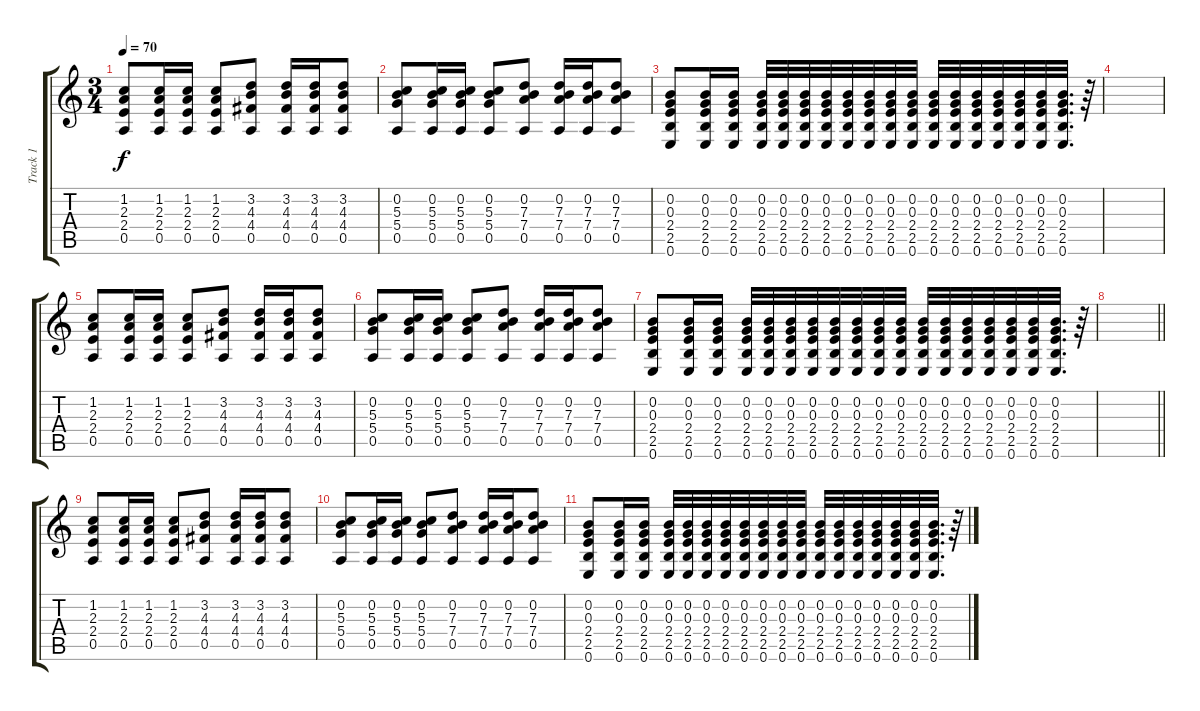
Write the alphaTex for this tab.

\track ("Track 1" "Track 1") {instrument acousticguitarsteel}
\staff {score tabs}
\tuning (E4 B3 G3 D3 A2 E2) {hide}
\ts (3 4)
\tempo 70
\clef g2
\ks c
(1.2 2.3 2.4 0.5).8{dy f} (1.2 2.3 2.4 0.5).16 (1.2 2.3 2.4 0.5).16 (1.2 2.3 2.4 0.5).8 (3.2 4.3 4.4 0.5).8 (3.2 4.3 4.4 0.5).16 (3.2 4.3 4.4 0.5).16 (3.2 4.3 4.4 0.5).8 |
(0.2 5.3 5.4 0.5).8 (0.2 5.3 5.4 0.5).16 (0.2 5.3 5.4 0.5).16 (0.2 5.3 5.4 0.5).8 (0.2 7.3 7.4 0.5).8 (0.2 7.3 7.4 0.5).16 (0.2 7.3 7.4 0.5).16 (0.2 7.3 7.4 0.5).8 |
(0.2 0.3 2.4 2.5 0.6).8 (0.2 0.3 2.4 2.5 0.6).16 (0.2 0.3 2.4 2.5 0.6).16 (0.2 0.3 2.4 2.5 0.6).32 (0.2 0.3 2.4 2.5 0.6).32 (0.2 0.3 2.4 2.5 0.6).32 (0.2 0.3 2.4 2.5 0.6).32 (0.2 0.3 2.4 2.5 0.6).32 (0.2 0.3 2.4 2.5 0.6).32 (0.2 0.3 2.4 2.5 0.6).32 (0.2 0.3 2.4 2.5 0.6).32 (0.2 0.3 2.4 2.5 0.6).32 (0.2 0.3 2.4 2.5 0.6).32 (0.2 0.3 2.4 2.5 0.6).32 (0.2 0.3 2.4 2.5 0.6).32 (0.2 0.3 2.4 2.5 0.6).32 (0.2 0.3 2.4 2.5 0.6).32 (0.2 0.3 2.4 2.5 0.6).32{d} r.64 |
|
(1.2 2.3 2.4 0.5).8 (1.2 2.3 2.4 0.5).16 (1.2 2.3 2.4 0.5).16 (1.2 2.3 2.4 0.5).8 (3.2 4.3 4.4 0.5).8 (3.2 4.3 4.4 0.5).16 (3.2 4.3 4.4 0.5).16 (3.2 4.3 4.4 0.5).8 |
(0.2 5.3 5.4 0.5).8 (0.2 5.3 5.4 0.5).16 (0.2 5.3 5.4 0.5).16 (0.2 5.3 5.4 0.5).8 (0.2 7.3 7.4 0.5).8 (0.2 7.3 7.4 0.5).16 (0.2 7.3 7.4 0.5).16 (0.2 7.3 7.4 0.5).8 |
(0.2 0.3 2.4 2.5 0.6).8 (0.2 0.3 2.4 2.5 0.6).16 (0.2 0.3 2.4 2.5 0.6).16 (0.2 0.3 2.4 2.5 0.6).32 (0.2 0.3 2.4 2.5 0.6).32 (0.2 0.3 2.4 2.5 0.6).32 (0.2 0.3 2.4 2.5 0.6).32 (0.2 0.3 2.4 2.5 0.6).32 (0.2 0.3 2.4 2.5 0.6).32 (0.2 0.3 2.4 2.5 0.6).32 (0.2 0.3 2.4 2.5 0.6).32 (0.2 0.3 2.4 2.5 0.6).32 (0.2 0.3 2.4 2.5 0.6).32 (0.2 0.3 2.4 2.5 0.6).32 (0.2 0.3 2.4 2.5 0.6).32 (0.2 0.3 2.4 2.5 0.6).32 (0.2 0.3 2.4 2.5 0.6).32 (0.2 0.3 2.4 2.5 0.6).32{d} r.64 |
\barLineRight lightlight
|
(1.2 2.3 2.4 0.5).8 (1.2 2.3 2.4 0.5).16 (1.2 2.3 2.4 0.5).16 (1.2 2.3 2.4 0.5).8 (3.2 4.3 4.4 0.5).8 (3.2 4.3 4.4 0.5).16 (3.2 4.3 4.4 0.5).16 (3.2 4.3 4.4 0.5).8 |
(0.2 5.3 5.4 0.5).8 (0.2 5.3 5.4 0.5).16 (0.2 5.3 5.4 0.5).16 (0.2 5.3 5.4 0.5).8 (0.2 7.3 7.4 0.5).8 (0.2 7.3 7.4 0.5).16 (0.2 7.3 7.4 0.5).16 (0.2 7.3 7.4 0.5).8 |
(0.2 0.3 2.4 2.5 0.6).8 (0.2 0.3 2.4 2.5 0.6).16 (0.2 0.3 2.4 2.5 0.6).16 (0.2 0.3 2.4 2.5 0.6).32 (0.2 0.3 2.4 2.5 0.6).32 (0.2 0.3 2.4 2.5 0.6).32 (0.2 0.3 2.4 2.5 0.6).32 (0.2 0.3 2.4 2.5 0.6).32 (0.2 0.3 2.4 2.5 0.6).32 (0.2 0.3 2.4 2.5 0.6).32 (0.2 0.3 2.4 2.5 0.6).32 (0.2 0.3 2.4 2.5 0.6).32 (0.2 0.3 2.4 2.5 0.6).32 (0.2 0.3 2.4 2.5 0.6).32 (0.2 0.3 2.4 2.5 0.6).32 (0.2 0.3 2.4 2.5 0.6).32 (0.2 0.3 2.4 2.5 0.6).32 (0.2 0.3 2.4 2.5 0.6).32{d} r.64
